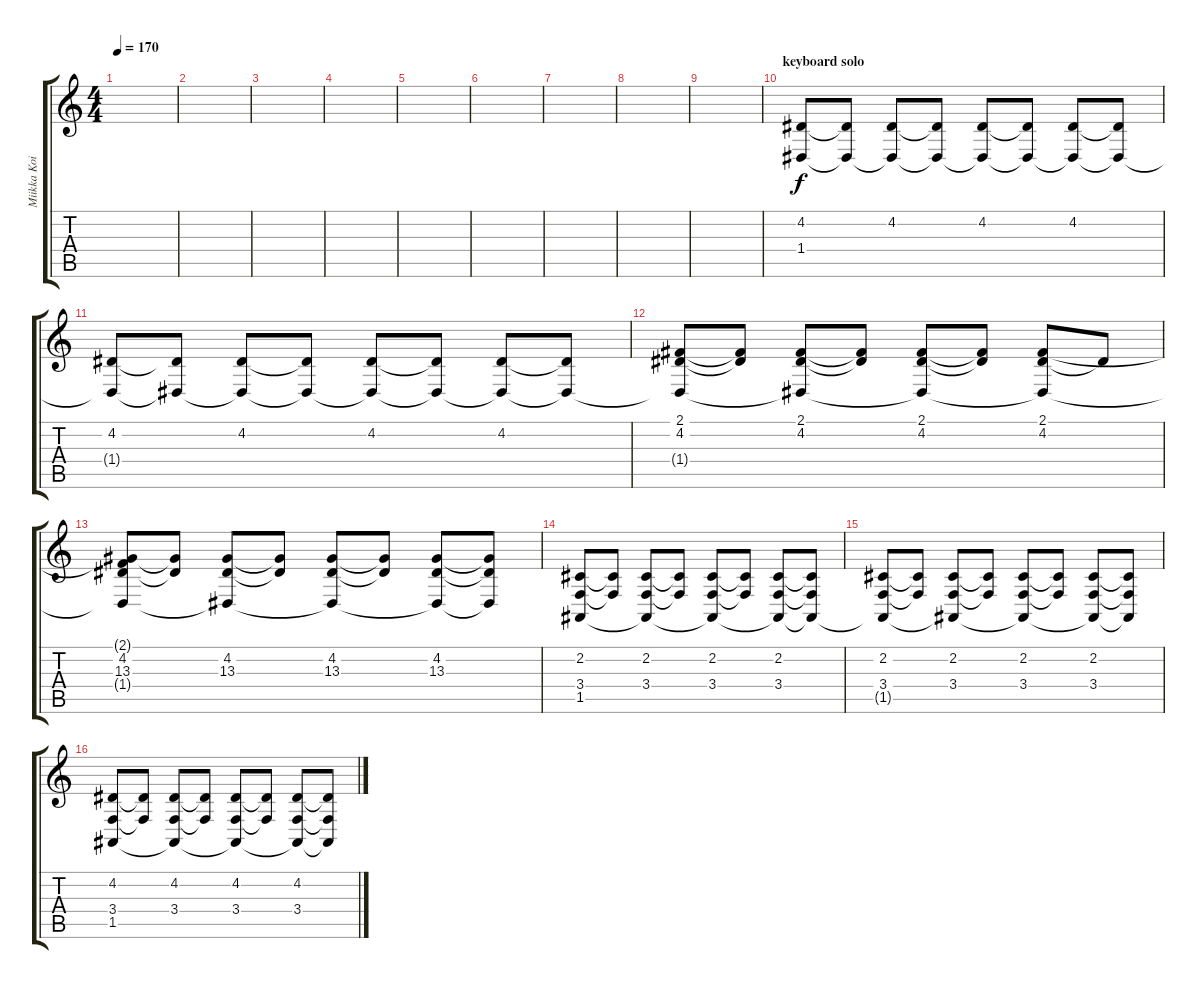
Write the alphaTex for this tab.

\track ("Miikka Koivisto - keyboard" "Miikka Koi") {instrument tangoaccordion}
\staff {score tabs}
\tuning (E4 B3 G3 D3 A2 E2) {hide}
\ts (4 4)
\tempo 170
\clef g2
\ks c
|
|
|
|
|
|
|
|
|
\section ("" "keyboard solo")
(4.2 1.4).8 (4.2{t} 1.4{t}).8 (4.2 1.4{t}).8 (4.2{t} 1.4{t}).8 (4.2 1.4{t}).8 (4.2{t} 1.4{t}).8 (4.2 1.4{t}).8 (4.2{t} 1.4{t}).8 |
(4.2 1.4{t}).8 (4.2{t} 1.4{t}).8 (4.2 1.4{t}).8 (4.2{t} 1.4{t}).8 (4.2 1.4{t}).8 (4.2{t} 1.4{t}).8 (4.2 1.4{t}).8 (4.2{t} 1.4{t}).8 |
(2.1 4.2 1.4{t}).8 (2.1{t} 4.2{t}).8 (2.1 4.2 1.4{t}).8 (2.1{t} 4.2{t}).8 (2.1 4.2 1.4{t}).8 (2.1{t} 4.2{t}).8 (2.1 4.2 1.4{t}).8 4.2{t}.8 |
(2.1{t} 4.2 13.3 1.4{t}).8 (4.2{t} 13.3{t}).8 (4.2 13.3 1.4{t}).8 (4.2{t} 13.3{t}).8 (4.2 13.3 1.4{t}).8 (4.2{t} 13.3{t}).8 (4.2 13.3 1.4{t}).8 (4.2{t} 13.3{t} 1.4{t}).8 |
(2.2 3.4 1.5).8 (2.2{t} 3.4{t}).8 (2.2 3.4 1.5{t}).8 (2.2{t} 3.4{t}).8 (2.2 3.4 1.5{t}).8 (2.2{t} 3.4{t}).8 (2.2 3.4 1.5{t}).8 (2.2{t} 3.4{t} 1.5{t}).8 |
(2.2 3.4 1.5{t}).8 (2.2{t} 3.4{t}).8 (2.2 3.4 1.5{t}).8 (2.2{t} 3.4{t}).8 (2.2 3.4 1.5{t}).8 (2.2{t} 3.4{t}).8 (2.2 3.4 1.5{t}).8 (2.2{t} 3.4{t} 1.5{t}).8 |
(4.2 3.4 1.5).8 (4.2{t} 3.4{t}).8 (4.2 3.4 1.5{t}).8 (4.2{t} 3.4{t}).8 (4.2 3.4 1.5{t}).8 (4.2{t} 3.4{t}).8 (4.2 3.4 1.5{t}).8 (4.2{t} 3.4{t} 1.5{t}).8
